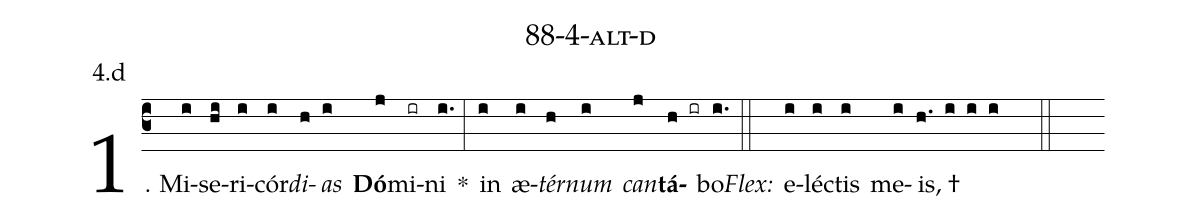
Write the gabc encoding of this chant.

name: 88-4-alt-d;
annotation: 4.d;
%%
(c3)1. Mi(i)se(hi)ri(i)cór(i)<i>di</i>(h)<i>as</i>(i) <b>Dó</b>(j)mi(ir)ni(i.) *(:) in(i) æ(i)<i>tér</i>(h)<i>num</i>(i) <i>can</i>(j)<b>tá</b>(h ir)bo.(i.) (::)
<i>Flex:</i>()  e(i)léc(i)tis(i) me(i)is, †(h. i i i  ::)
